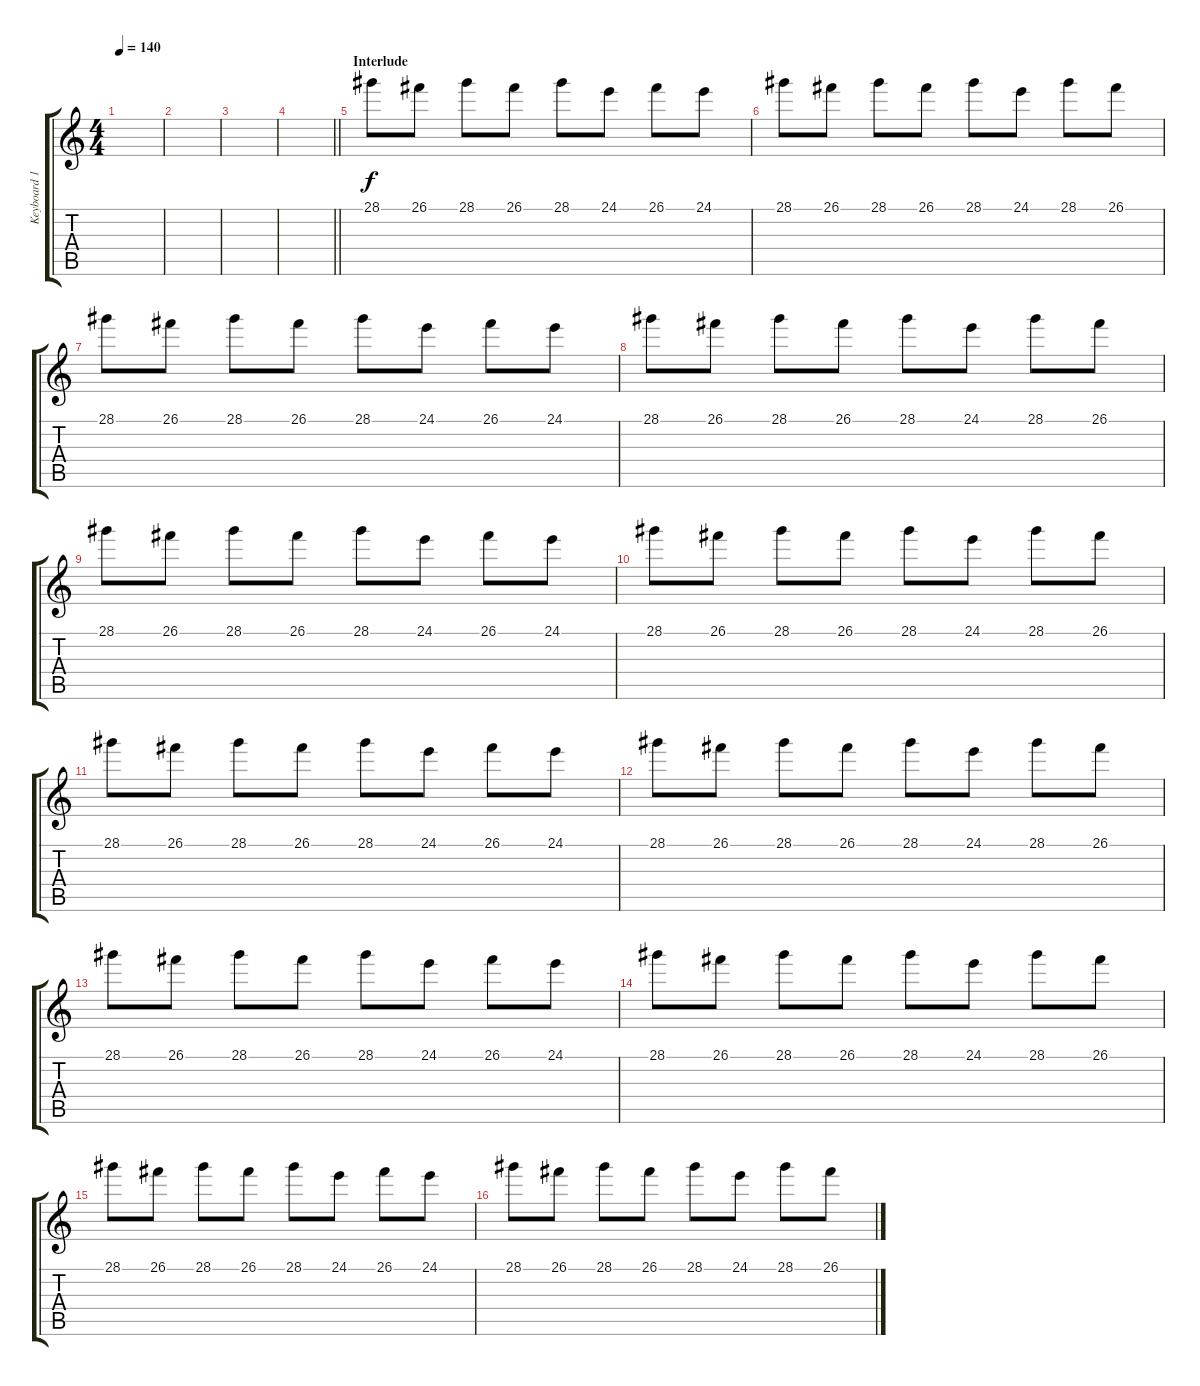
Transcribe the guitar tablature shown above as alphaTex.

\track ("Keyboard 1" "Keyboard 1") {instrument acousticgrandpiano}
\staff {score tabs}
\tuning (E4 B3 G3 D3 A2 E2) {hide}
\ts (4 4)
\tempo 140
\clef g2
\ks c
|
|
|
\barLineRight lightlight
|
\section ("" "Interlude")
28.1.8 26.1.8 28.1.8 26.1.8 28.1.8 24.1.8 26.1.8 24.1.8 |
28.1.8 26.1.8 28.1.8 26.1.8 28.1.8 24.1.8 28.1.8 26.1.8 |
28.1.8 26.1.8 28.1.8 26.1.8 28.1.8 24.1.8 26.1.8 24.1.8 |
28.1.8 26.1.8 28.1.8 26.1.8 28.1.8 24.1.8 28.1.8 26.1.8 |
28.1.8 26.1.8 28.1.8 26.1.8 28.1.8 24.1.8 26.1.8 24.1.8 |
28.1.8 26.1.8 28.1.8 26.1.8 28.1.8 24.1.8 28.1.8 26.1.8 |
28.1.8 26.1.8 28.1.8 26.1.8 28.1.8 24.1.8 26.1.8 24.1.8 |
28.1.8 26.1.8 28.1.8 26.1.8 28.1.8 24.1.8 28.1.8 26.1.8 |
28.1.8 26.1.8 28.1.8 26.1.8 28.1.8 24.1.8 26.1.8 24.1.8 |
28.1.8 26.1.8 28.1.8 26.1.8 28.1.8 24.1.8 28.1.8 26.1.8 |
28.1.8 26.1.8 28.1.8 26.1.8 28.1.8 24.1.8 26.1.8 24.1.8 |
28.1.8 26.1.8 28.1.8 26.1.8 28.1.8 24.1.8 28.1.8 26.1.8
